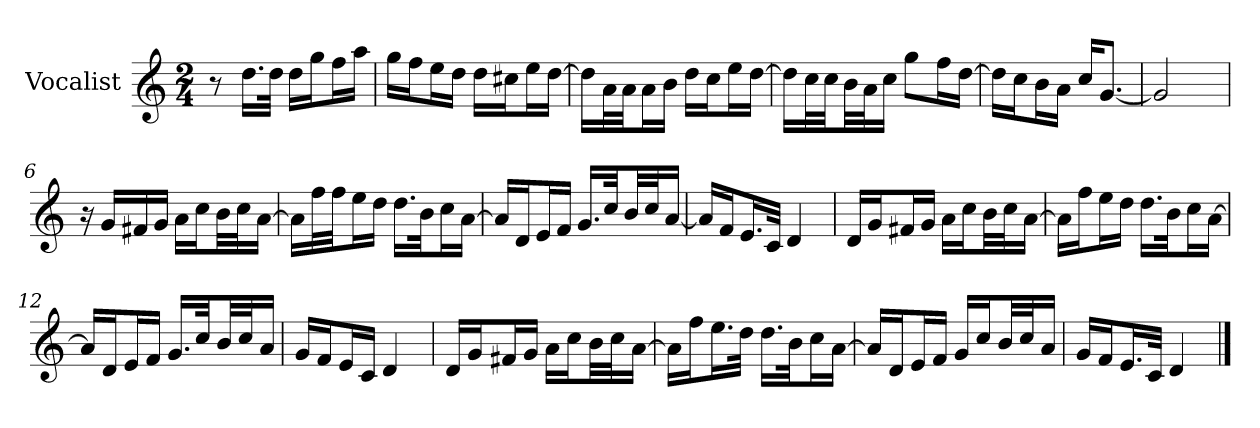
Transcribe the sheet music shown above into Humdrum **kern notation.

**kern
*part1
*staff1
*I"Vocalist
*k[]
*C:
*M2/4
=
8r
16.ddLL
32ddJJk
16ddLL
16ggJ
16ffL
16aaJJ
=1
16ggLL
16ffJ
16eeL
16ddJJ
16ddLL
16cc#XJ
16eeL
[16ddJJ
=2
16ddLL]
32aL
32aJJ
16aL
16bJJ
16ddLL
16ccJ
16eeL
[16ddJJ
=3
16ddLL]
32ccL
32ccJJ
32bLL
32aJ
16ccJJ
8ggL
16ffL
[16ddJJ
=4
16ddLL]
16ccJ
16bL
16aJJ
16ccKL
[8.gJ
=5
2g]
=6
16r
16gLL
16f#X
16gJJ
16aLL
16ccJ
32bLL
32ccJ
[16aJJ
=7
16aLL]
32ffL
32ffJJ
16eeL
16ddJJ
16.ddLL
32bJk
16ccL
[16aJJ
=8
16aLL]
16dJ
16eL
16fJJ
16.gLL
32ccJk
32bLL
32ccJ
[16aJJ
=9
16aLL]
16fJ
16.eL
32cJJk
4d
=10
16dLL
16gJ
16f#XL
16gJJ
16aLL
16ccJ
32bLL
32ccJ
[16aJJ
=11
16aLL]
16ffJ
16eeL
16ddJJ
16.ddLL
32bJk
16ccL
[16aJJ
=12
16aLL]
16dJ
16eL
16fJJ
16.gLL
32ccJk
32bLL
32ccJ
16aJJ
=13
16gLL
16fJ
16eL
16cJJ
4d
=14
16dLL
16gJ
16f#XL
16gJJ
16aLL
16ccJ
32bLL
32ccJ
[16aJJ
=15
16aLL]
16ffJ
16.eeL
32ddJJk
16.ddLL
32bJk
16ccL
[16aJJ
=16
16aLL]
16dJ
16eL
16fJJ
16gLL
16ccJ
32bLL
32ccJ
16aJJ
=17
16gLL
16fJ
16.eL
32cJJk
4d
==
*-
